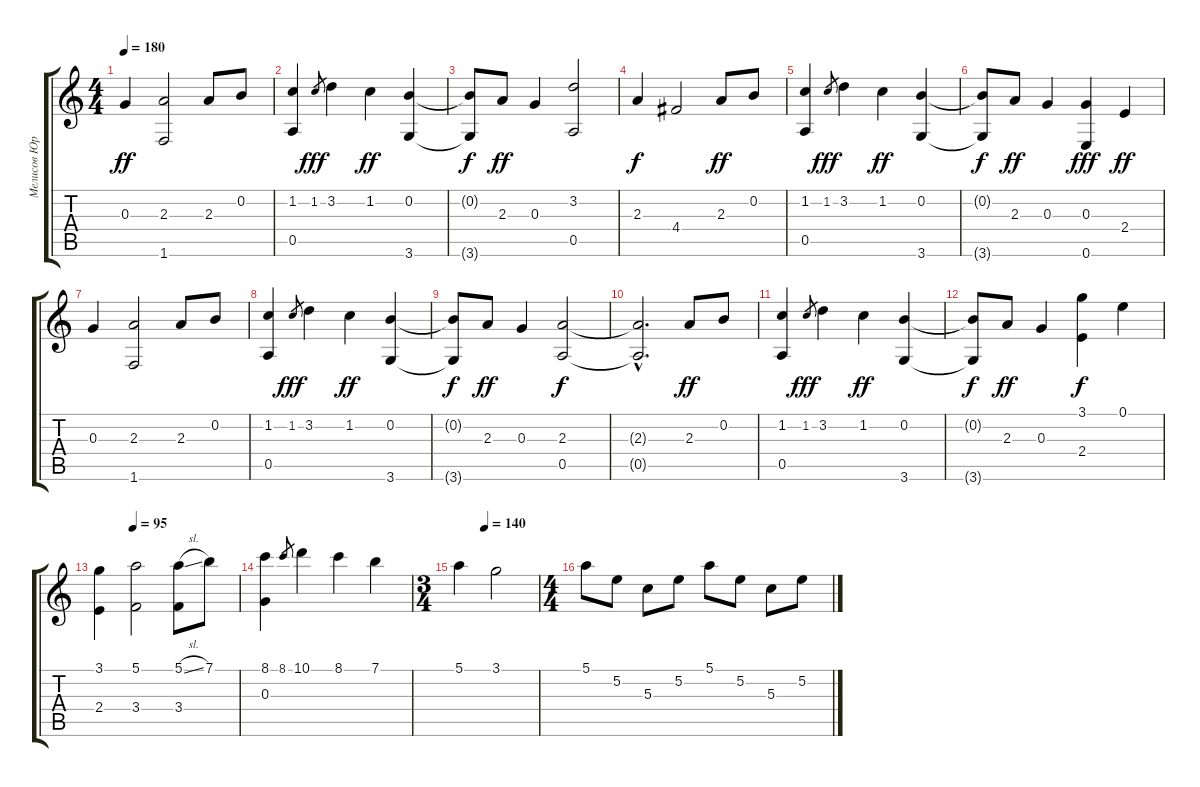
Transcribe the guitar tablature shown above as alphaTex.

\track ("Мелисов Юрий" "Мелисов Юр") {instrument acousticguitarsteel}
\staff {score tabs}
\tuning (E4 B3 G3 D3 A2 E2) {hide}
\ts (4 4)
\tempo 180
\clef g2
\ks c
0.3.4{dy ff} (2.3 1.6).2 2.3.8 0.2.8 |
(1.2 0.5).4 1.2.8{gr dy fff} 3.2.4 1.2.4{dy ff} (0.2 3.6).4 |
(0.2{t} 3.6{t}).8{dy f} 2.3.8{dy ff} 0.3.4 (3.2 0.5).2 |
2.3.4{dy f} 4.4.2 2.3.8{dy ff} 0.2.8 |
(1.2 0.5).4 1.2.8{gr dy fff} 3.2.4 1.2.4{dy ff} (0.2 3.6).4 |
(0.2{t} 3.6{t}).8{dy f} 2.3.8{dy ff} 0.3.4 (0.3 0.6).4{dy fff} 2.4.4{dy ff} |
0.3.4 (2.3 1.6).2 2.3.8 0.2.8 |
(1.2 0.5).4 1.2.8{gr dy fff} 3.2.4 1.2.4{dy ff} (0.2 3.6).4 |
(0.2{t} 3.6{t}).8{dy f} 2.3.8{dy ff} 0.3.4 (2.3 0.5).2{dy f} |
(2.3{hac t} 0.5{hac t}).2{d} 2.3.8{dy ff} 0.2.8 |
(1.2 0.5).4 1.2.8{gr dy fff} 3.2.4 1.2.4{dy ff} (0.2 3.6).4 |
(0.2{t} 3.6{t}).8{dy f} 2.3.8{dy ff} 0.3.4 (3.1 2.4).4{dy f} 0.1.4 |
\tempo (95 0.25)
(3.1 2.4).4 (5.1 3.4).2 (5.1{sl} 3.4).8 7.1.8 |
(8.1 0.3).4 8.1.8{gr} 10.1.4 8.1.4 7.1.4 |
\ts (3 4)
\tempo (140 0.3333333333333333)
5.1.4 3.1.2 |
\ts (4 4)
5.1.8{volume 0} 5.2.8 5.3.8 5.2.8 5.1.8 5.2.8 5.3.8 5.2.8
